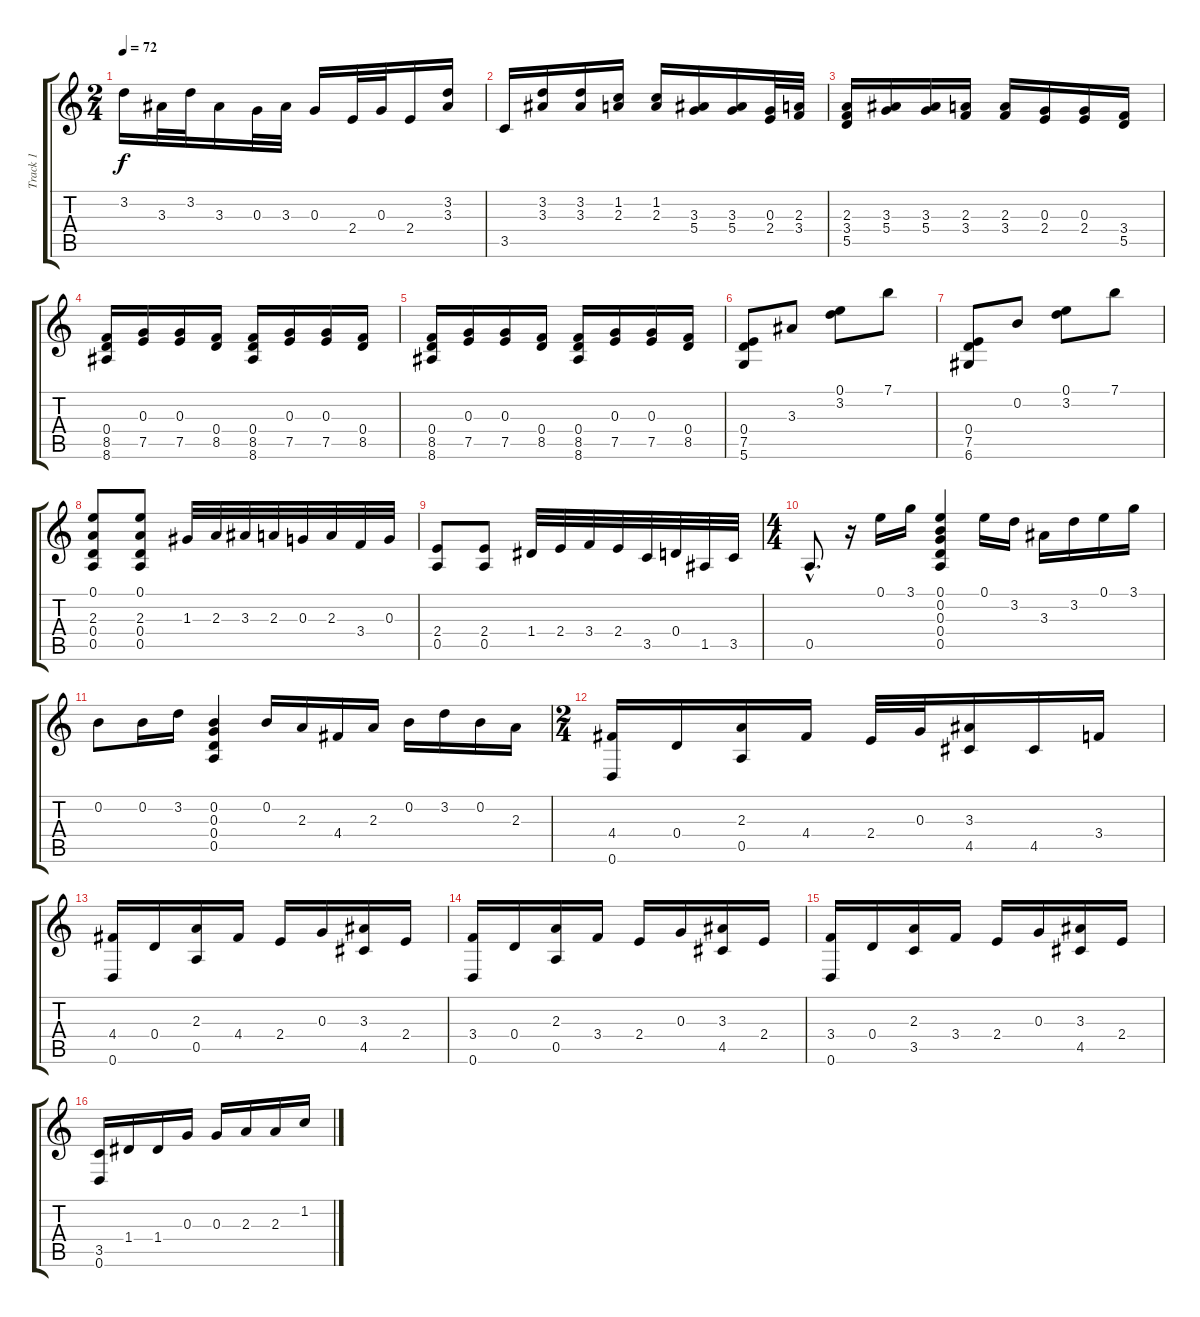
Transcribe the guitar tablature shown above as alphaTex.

\track ("Track 1" "Track 1") {instrument acousticguitarnylon}
\staff {score tabs}
\tuning (E4 B3 G3 D3 A2 D2) {hide}
\ts (2 4)
\tempo 72
\clef g2
\ks c
3.2.16{dy f} 3.3.32 3.2.32 3.3.16 0.3.32 3.3.32 0.3.16 2.4.32 0.3.32 2.4.16 (3.2 3.3).16 |
3.5.16 (3.2 3.3).16 (3.2 3.3).16 (1.2 2.3).16 (1.2 2.3).16 (3.3 5.4).16 (3.3 5.4).16 (0.3 2.4).32 (2.3 3.4).32 |
(2.3 3.4 5.5).16 (3.3 5.4).16 (3.3 5.4).16 (2.3 3.4).16 (2.3 3.4).16 (0.3 2.4).16 (0.3 2.4).16 (3.4 5.5).16 |
(0.4 8.5 8.6).16 (0.3 7.5).16 (0.3 7.5).16 (0.4 8.5).16 (0.4 8.5 8.6).16 (0.3 7.5).16 (0.3 7.5).16 (0.4 8.5).16 |
(0.4 8.5 8.6).16 (0.3 7.5).16 (0.3 7.5).16 (0.4 8.5).16 (0.4 8.5 8.6).16 (0.3 7.5).16 (0.3 7.5).16 (0.4 8.5).16 |
(0.4 7.5 5.6).8 3.3.8 (0.1 3.2).8 7.1.8 |
(0.4 7.5 6.6).8 0.2.8 (0.1 3.2).8 7.1.8 |
(0.1 2.3 0.4 0.5).8 (0.1 2.3 0.4 0.5).8 1.3.32 2.3.32 3.3.32 2.3.32 0.3.32 2.3.32 3.4.32 0.3.32 |
(2.4 0.5).8 (2.4 0.5).8 1.4.32 2.4.32 3.4.32 2.4.32 3.5.32 0.4.32 1.5.32 3.5.32 |
\ts (4 4)
0.5{hac}.8{d} r.16 0.1.16 3.1.16 (0.1 0.2 0.3 0.4 0.5).4 0.1.16 3.2.16 3.3.16 3.2.16 0.1.16 3.1.16 |
0.2.8 0.2.16 3.2.16 (0.2 0.3 0.4 0.5).4 0.2.16 2.3.16 4.4.16 2.3.16 0.2.16 3.2.16 0.2.16 2.3.16 |
\ts (2 4)
(4.4 0.6).16 0.4.16 (2.3 0.5).16 4.4.16 2.4.32 0.3.32 (3.3 4.5).16 4.5.16 3.4.16 |
(4.4 0.6).16 0.4.16 (2.3 0.5).16 4.4.16 2.4.16 0.3.16 (3.3 4.5).16 2.4.16 |
(3.4 0.6).16 0.4.16 (2.3 0.5).16 3.4.16 2.4.16 0.3.16 (3.3 4.5).16 2.4.16 |
(3.4 0.6).16 0.4.16 (2.3 3.5).16 3.4.16 2.4.16 0.3.16 (3.3 4.5).16 2.4.16 |
(3.5 0.6).16 1.4.16 1.4.16 0.3.16 0.3.16 2.3.16 2.3.16 1.2.16
